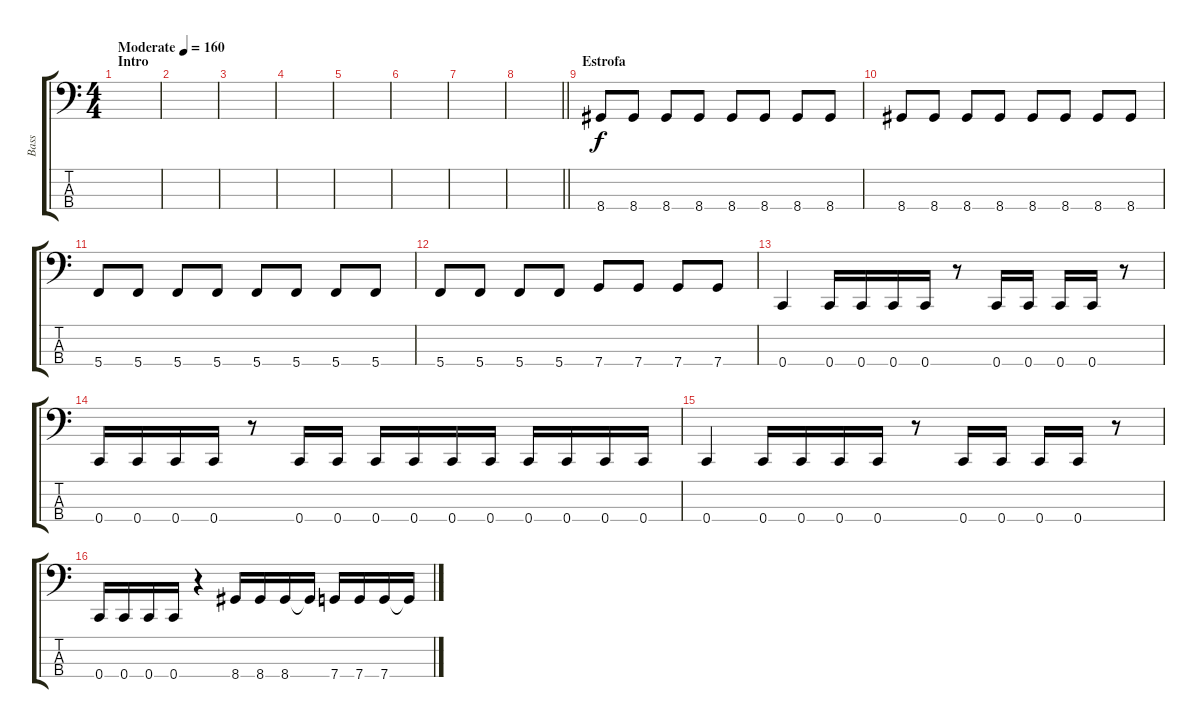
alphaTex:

\track ("Bass" "Bass") {instrument electricbasspick}
\staff {score tabs}
\tuning (F2 C2 G1 C1) {hide}
\ts (4 4)
\section ("" "Intro")
\tempo (160 "Moderate")
\clef f4
\ks c
|
|
|
|
|
|
|
\barLineRight lightlight
|
\section ("" "Estrofa")
8.4.8 8.4.8 8.4.8 8.4.8 8.4.8 8.4.8 8.4.8 8.4.8 |
8.4.8 8.4.8 8.4.8 8.4.8 8.4.8 8.4.8 8.4.8 8.4.8 |
5.4.8 5.4.8 5.4.8 5.4.8 5.4.8 5.4.8 5.4.8 5.4.8 |
5.4.8 5.4.8 5.4.8 5.4.8 7.4.8 7.4.8 7.4.8 7.4.8 |
0.4.4 0.4.16 0.4.16 0.4.16 0.4.16 r.8 0.4.16 0.4.16 0.4.16 0.4.16 r.8 |
0.4.16 0.4.16 0.4.16 0.4.16 r.8 0.4.16 0.4.16 0.4.16 0.4.16 0.4.16 0.4.16 0.4.16 0.4.16 0.4.16 0.4.16 |
0.4.4 0.4.16 0.4.16 0.4.16 0.4.16 r.8 0.4.16 0.4.16 0.4.16 0.4.16 r.8 |
0.4.16 0.4.16 0.4.16 0.4.16 r.4 8.4.16 8.4.16 8.4.16 8.4{t}.16 7.4.16 7.4.16 7.4.16 7.4{t}.16
